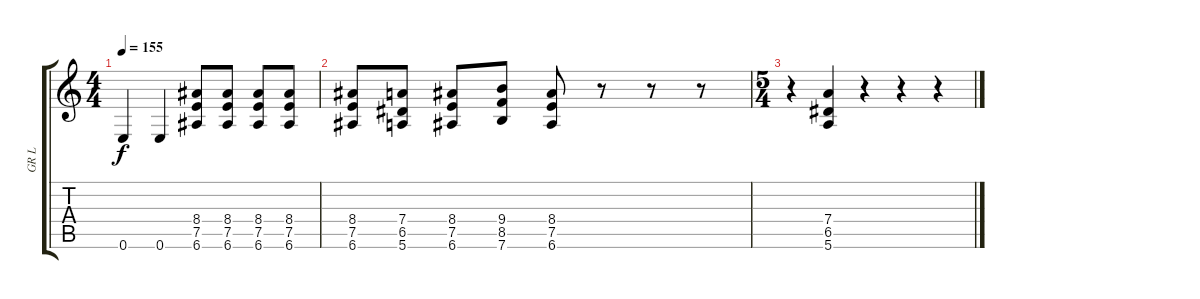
\track ("GR L" "GR L") {instrument overdrivenguitar}
\staff {score tabs}
\tuning (E4 B3 G3 D3 A2 E2) {hide}
\ts (4 4)
\tempo 155
\clef g2
\ks c
0.6.4{dy f} 0.6.4 (8.4 7.5 6.6).8 (8.4 7.5 6.6).8 (8.4 7.5 6.6).8 (8.4 7.5 6.6).8 |
(8.4 7.5 6.6).8 (7.4 6.5 5.6).8 (8.4 7.5 6.6).8 (9.4 8.5 7.6).8 (8.4 7.5 6.6).8 r.8 r.8 r.8 |
\ts (5 4)
r.4 (7.4 6.5 5.6).4 r.4 r.4 r.4
